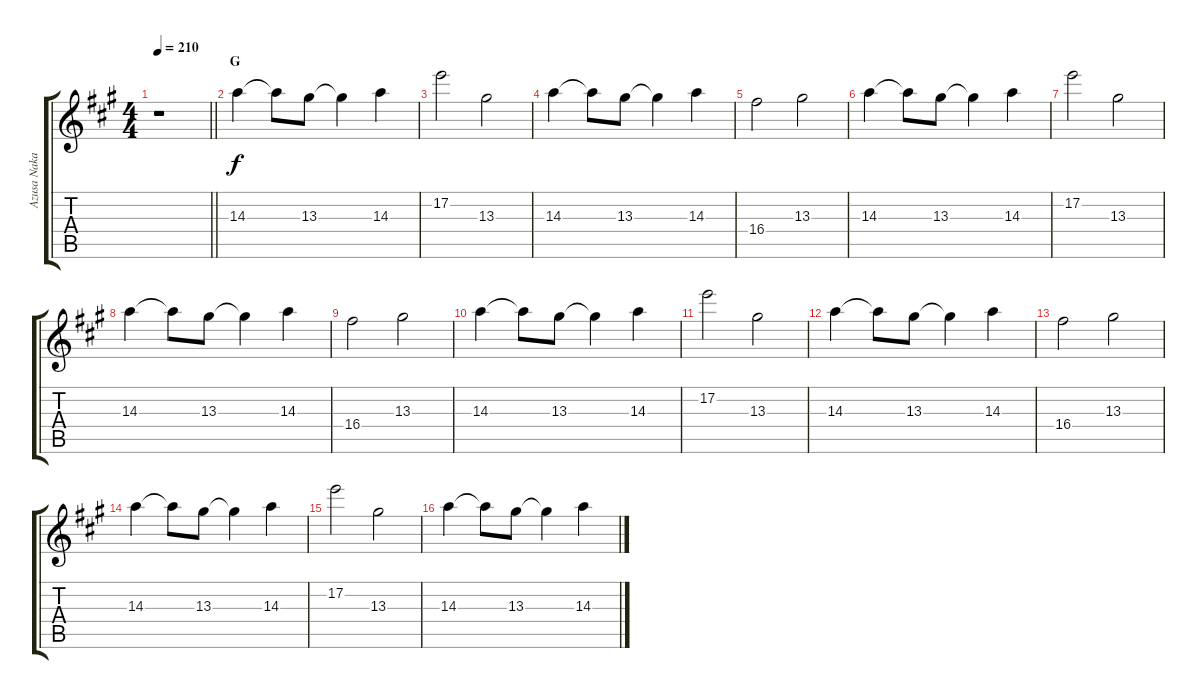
\track ("Azusa Nakano" "Azusa Naka") {instrument overdrivenguitar}
\staff {score tabs}
\tuning (E4 B3 G3 D3 A2 E2) {hide}
\ts (4 4)
\tempo 210
\clef g2
\barLineRight lightlight
\ks a
r.1{dy f} |
\section ("" "G")
14.3.4 14.3{t}.8 13.3.8 13.3{t}.4 14.3.4 |
17.2.2 13.3.2 |
14.3.4 14.3{t}.8 13.3.8 13.3{t}.4 14.3.4 |
16.4.2 13.3.2 |
14.3.4 14.3{t}.8 13.3.8 13.3{t}.4 14.3.4 |
17.2.2 13.3.2 |
14.3.4 14.3{t}.8 13.3.8 13.3{t}.4 14.3.4 |
16.4.2 13.3.2 |
14.3.4{balance 8} 14.3{t}.8 13.3.8 13.3{t}.4 14.3.4 |
17.2.2 13.3.2 |
14.3.4 14.3{t}.8 13.3.8 13.3{t}.4 14.3.4 |
16.4.2 13.3.2 |
14.3.4 14.3{t}.8 13.3.8 13.3{t}.4 14.3.4 |
17.2.2 13.3.2 |
14.3.4 14.3{t}.8 13.3.8 13.3{t}.4 14.3.4
